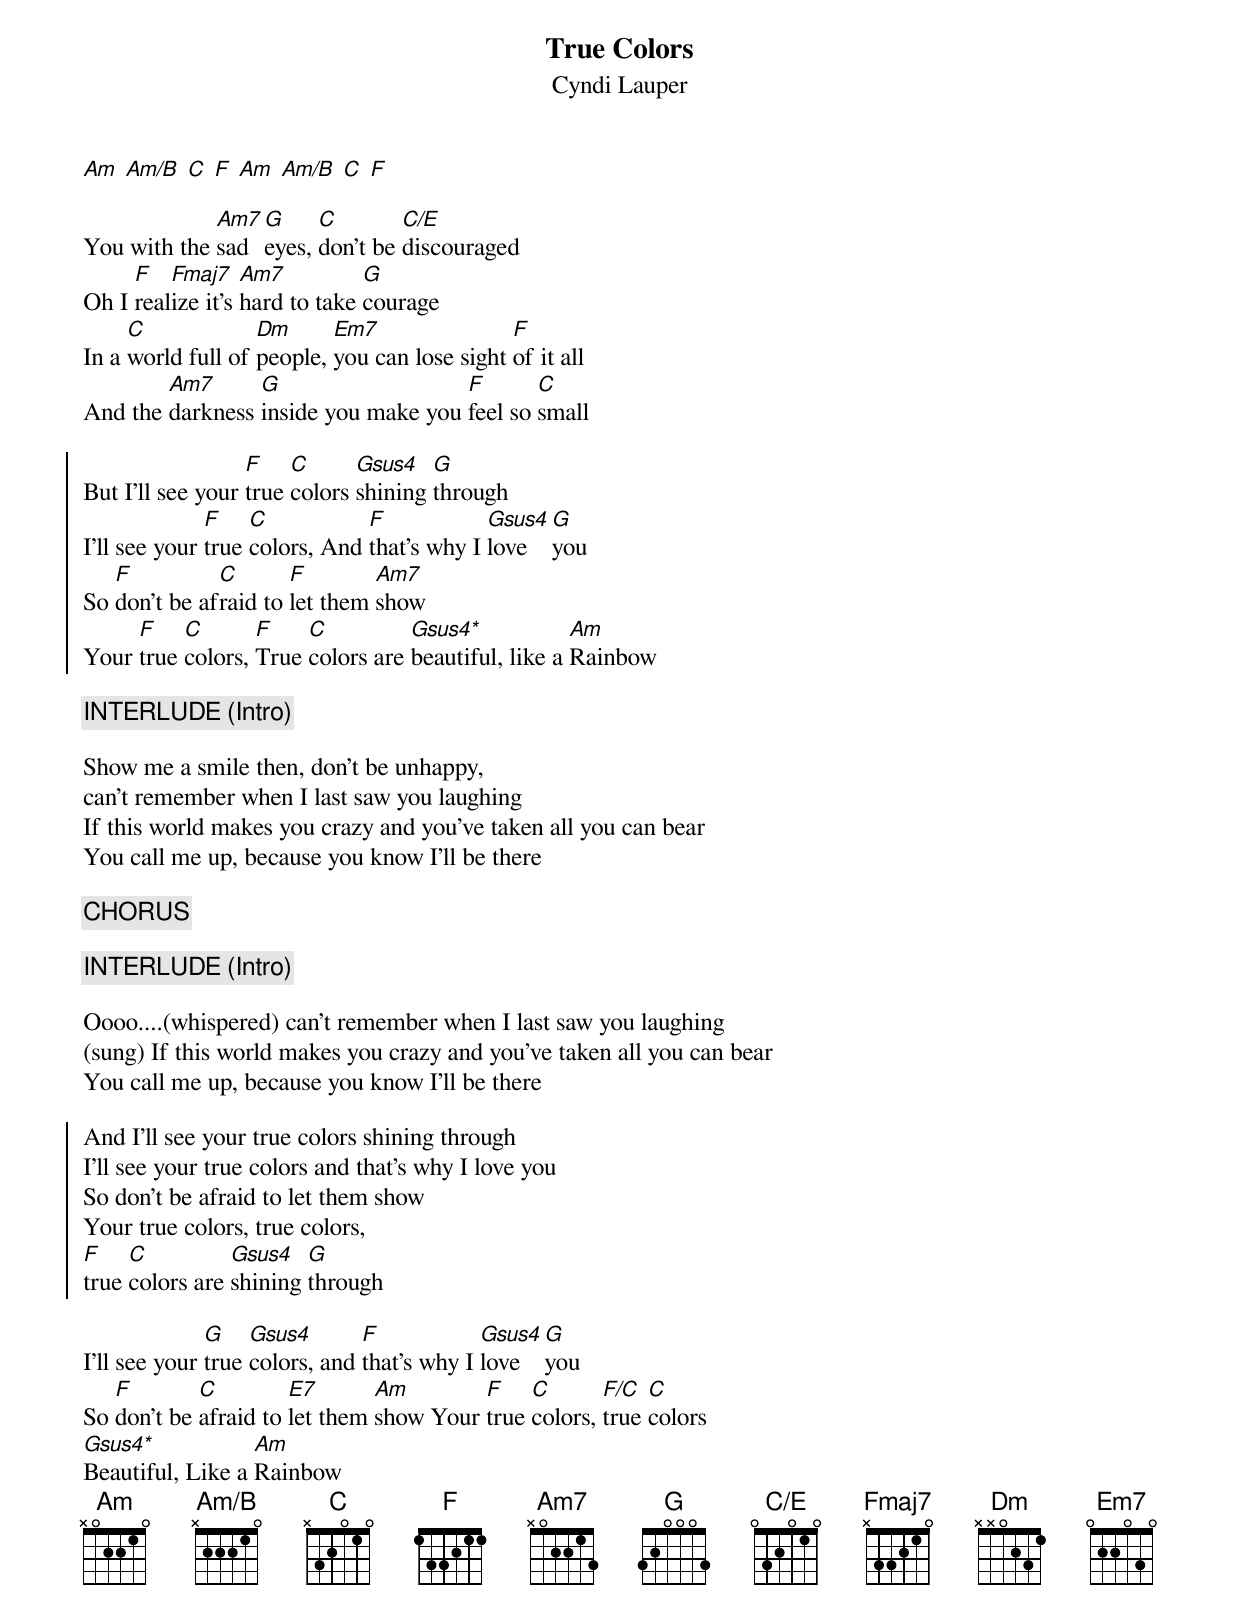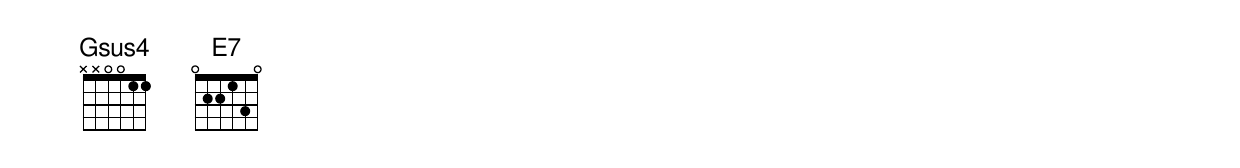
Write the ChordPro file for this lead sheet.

{t: True Colors}
{st: Cyndi Lauper}

{define: Am/B base-fret 0 frets x 2 2 2 1 0 }
{define: C/E base-fret 0 frets 0 3 2 0 1 0 }

[Am] [Am/B] [C] [F] [Am] [Am/B] [C] [F]

You with the [Am7]sad [G]eyes, [C]don't be [C/E]discouraged
Oh I [F]real[Fmaj7]ize it's [Am7]hard to take [G]courage
In a [C]world full of [Dm]people, [Em7]you can lose sight [F]of it all
And the [Am7]darkness [G]inside you make you [F]feel so [C]small

{soc}
But I'll see your [F]true [C]colors [Gsus4]shining [G]through
I'll see your [F]true [C]colors, And [F]that's why I [Gsus4]love [G]you
So [F]don't be af[C]raid to [F]let them [Am7]show
Your [F]true [C]colors, [F]True [C]colors are [Gsus4*]beautiful, like a [Am]Rainbow
{eoc}

{c: INTERLUDE (Intro)}

Show me a smile then, don't be unhappy,
can't remember when I last saw you laughing
If this world makes you crazy and you've taken all you can bear
You call me up, because you know I'll be there

{c: CHORUS}

{c: INTERLUDE (Intro)}

Oooo....(whispered) can't remember when I last saw you laughing
(sung) If this world makes you crazy and you've taken all you can bear
You call me up, because you know I'll be there

{soc}
And I'll see your true colors shining through
I'll see your true colors and that's why I love you
So don't be afraid to let them show
Your true colors, true colors,
[F]true [C]colors are [Gsus4]shining [G]through
{eoc}

I'll see your [G]true [Gsus4]colors, and [F]that's why I [Gsus4]love [G]you
So [F]don't be [C]afraid to [E7]let them [Am]show Your [F]true [C]colors, [F/C]true [C]colors
[Gsus4*]Beautiful, Like a [Am]Rainbow
